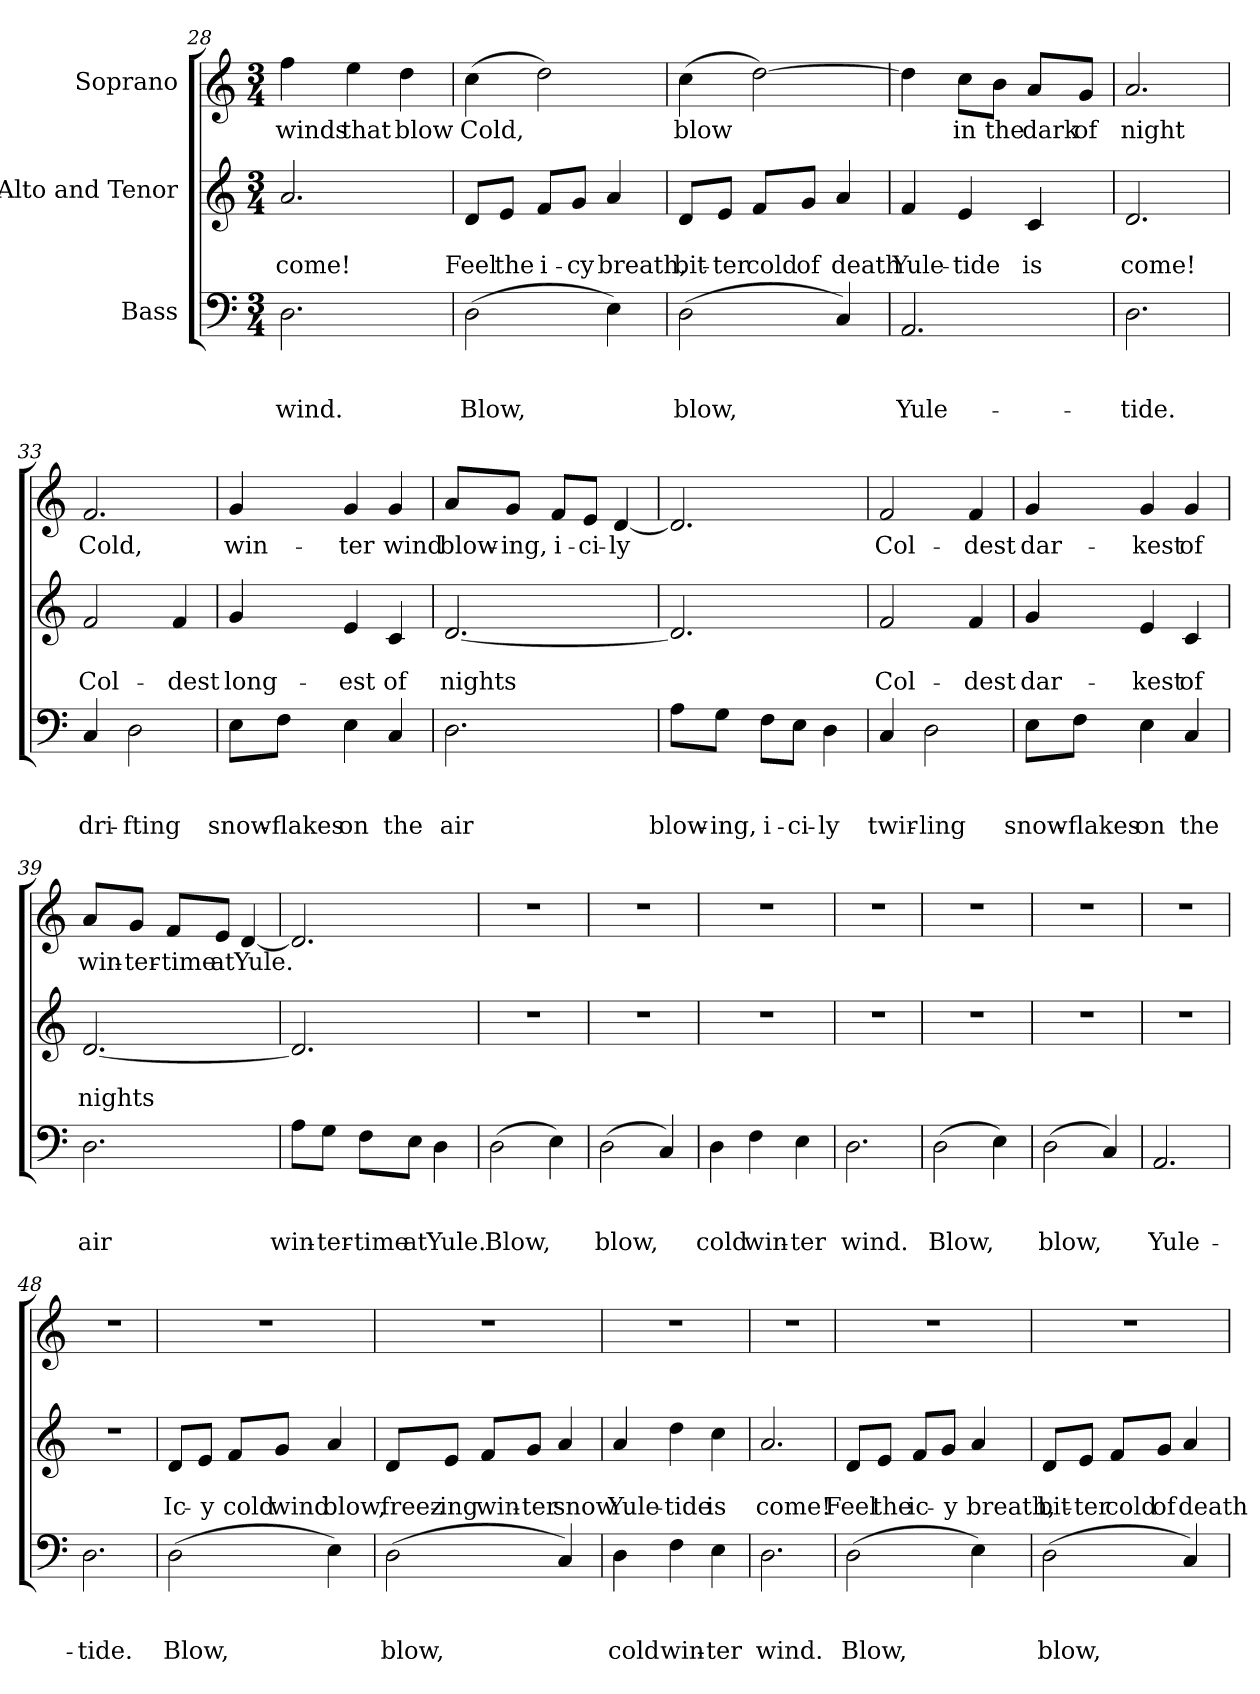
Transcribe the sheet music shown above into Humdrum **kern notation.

**kern	**text	**text	**text	**kern	**text	**text	**kern	**text
*part3	*part3	*part3	*part3	*part2	*part2	*part2	*part1	*part1
*staff3	*staff3	*staff3	*staff3	*staff2	*staff2	*staff2	*staff1	*staff1
*I"Bass	*	*	*	*I"Alto and Tenor	*	*	*I"Soprano	*
*clefF4	*	*	*	*clefG2	*	*	*clefG2	*
*k[]	*	*	*	*k[]	*	*	*k[]	*
*C:	*	*	*	*C:	*	*	*C:	*
*M3/4	*	*	*	*M3/4	*	*	*M3/4	*
=28	=28	=28	=28	=28	=28	=28	=28	=28
!	!	!	!LO:LY:b	!	!	!LO:LY:b	!	!LO:LY:b
2.D\	.	.	wind.	2.a/	.	come!	4ff\	winds
!	!	!	!	!	!	!	!	!LO:LY:b
.	.	.	.	.	.	.	4ee\	that
!	!	!	!	!	!	!	!	!LO:LY:b
.	.	.	.	.	.	.	4dd\	blow
=29	=29	=29	=29	=29	=29	=29	=29	=29
!	!	!	!LO:LY:b	!	!	!LO:LY:b	!	!LO:LY:b
(>2D\	.	.	Blow,	8d/L	.	Feel	(>4cc\	Cold,
!	!	!	!	!	!	!LO:LY:b	!	!
.	.	.	.	8e/J	.	the	.	.
!	!	!	!	!	!	!LO:LY:b	!	!
.	.	.	.	8f/L	.	i-	2dd\)	.
!	!	!	!	!	!	!LO:LY:b	!	!
.	.	.	.	8g/J	.	-cy	.	.
!	!	!	!	!	!	!LO:LY:b	!	!
4E\)	.	.	.	4a/	.	breath,	.	.
=30	=30	=30	=30	=30	=30	=30	=30	=30
!	!	!	!LO:LY:b	!	!	!LO:LY:b	!	!LO:LY:b
(>2D\	.	.	blow,	8d/L	.	bit-	(>4cc\	blow
!	!	!	!	!	!	!LO:LY:b	!	!
.	.	.	.	8e/J	.	-ter	.	.
!	!	!	!	!	!	!LO:LY:b	!	!
.	.	.	.	8f/L	.	cold	[>2dd\)	.
!	!	!	!	!	!	!LO:LY:b	!	!
.	.	.	.	8g/J	.	of	.	.
!	!	!	!	!	!	!LO:LY:b	!	!
4C/)	.	.	.	4a/	.	death	.	.
=31	=31	=31	=31	=31	=31	=31	=31	=31
!	!	!	!LO:LY:b	!	!	!LO:LY:b	!	!
2.AA/	.	.	Yule-	4f/	.	Yule-	4dd\]	.
!	!	!	!	!	!	!LO:LY:b	!	!LO:LY:b
.	.	.	.	4e/	.	-tide	8cc\L	in
!	!	!	!	!	!	!	!	!LO:LY:b
.	.	.	.	.	.	.	8b\J	the
!	!	!	!	!	!	!LO:LY:b	!	!LO:LY:b
.	.	.	.	4c/	.	is	8a/L	dark
!	!	!	!	!	!	!	!	!LO:LY:b
.	.	.	.	.	.	.	8g/J	of
!!LO:LB:g=z
=32	=32	=32	=32	=32	=32	=32	=32	=32
!	!	!	!LO:LY:b	!	!	!LO:LY:b	!	!LO:LY:b
2.D\	.	.	-tide.	2.d/	.	come!	2.a/	night
=33	=33	=33	=33	=33	=33	=33	=33	=33
!	!	!	!LO:LY:b	!	!	!LO:LY:b	!	!LO:LY:b
4C/	.	.	dri-	2f/	.	Col-	2.f/	Cold,
!	!	!	!LO:LY:b	!	!	!	!	!
2D\	.	.	-fting	.	.	.	.	.
!	!	!	!	!	!	!LO:LY:b	!	!
.	.	.	.	4f/	.	-dest	.	.
=34	=34	=34	=34	=34	=34	=34	=34	=34
!	!	!	!LO:LY:b	!	!	!LO:LY:b	!	!LO:LY:b
8E\L	.	.	snow-	4g/	.	long-	4g/	win-
!	!	!	!LO:LY:b	!	!	!	!	!
8F\J	.	.	-flakes	.	.	.	.	.
!	!	!	!LO:LY:b	!	!	!LO:LY:b	!	!LO:LY:b
4E\	.	.	on	4e/	.	-est	4g/	-ter
!	!	!	!LO:LY:b	!	!	!LO:LY:b	!	!LO:LY:b
4C/	.	.	the	4c/	.	of	4g/	wind
=35	=35	=35	=35	=35	=35	=35	=35	=35
!	!	!	!LO:LY:b	!	!	!LO:LY:b	!	!LO:LY:b
2.D\	.	.	air	[<2.d/	.	nights	8a/L	blow-
!	!	!	!	!	!	!	!	!LO:LY:b
.	.	.	.	.	.	.	8g/J	-ing,
!	!	!	!	!	!	!	!	!LO:LY:b
.	.	.	.	.	.	.	8f/L	i-
!	!	!	!	!	!	!	!	!LO:LY:b
.	.	.	.	.	.	.	8e/J	-ci-
!	!	!	!	!	!	!	!	!LO:LY:b
.	.	.	.	.	.	.	[<4d/	-ly
=36	=36	=36	=36	=36	=36	=36	=36	=36
!	!	!	!LO:LY:b	!	!	!	!	!
8A\L	.	.	blow-	2.d/]	.	.	2.d/]	.
!	!	!	!LO:LY:b	!	!	!	!	!
8G\J	.	.	-ing,	.	.	.	.	.
!	!	!	!LO:LY:b	!	!	!	!	!
8F\L	.	.	i-	.	.	.	.	.
!	!	!	!LO:LY:b	!	!	!	!	!
8E\J	.	.	-ci-	.	.	.	.	.
!	!	!	!LO:LY:b	!	!	!	!	!
4D\	.	.	-ly	.	.	.	.	.
!!LO:LB:g=z
=37	=37	=37	=37	=37	=37	=37	=37	=37
!	!	!	!LO:LY:b	!	!	!LO:LY:b	!	!LO:LY:b
4C/	.	.	twir-	2f/	.	Col-	2f/	Col-
!	!	!	!LO:LY:b	!	!	!	!	!
2D\	.	.	-ling	.	.	.	.	.
!	!	!	!	!	!	!LO:LY:b	!	!LO:LY:b
.	.	.	.	4f/	.	-dest	4f/	-dest
=38	=38	=38	=38	=38	=38	=38	=38	=38
!	!	!	!LO:LY:b	!	!	!LO:LY:b	!	!LO:LY:b
8E\L	.	.	snow-	4g/	.	dar-	4g/	dar-
!	!	!	!LO:LY:b	!	!	!	!	!
8F\J	.	.	-flakes	.	.	.	.	.
!	!	!	!LO:LY:b	!	!	!LO:LY:b	!	!LO:LY:b
4E\	.	.	on	4e/	.	-kest	4g/	-kest
!	!	!	!LO:LY:b	!	!	!LO:LY:b	!	!LO:LY:b
4C/	.	.	the	4c/	.	of	4g/	of
=39	=39	=39	=39	=39	=39	=39	=39	=39
!	!	!	!LO:LY:b	!	!	!LO:LY:b	!	!LO:LY:b
2.D\	.	.	air	[<2.d/	.	nights	8a/L	win-
!	!	!	!	!	!	!	!	!LO:LY:b
.	.	.	.	.	.	.	8g/J	-ter-
!	!	!	!	!	!	!	!	!LO:LY:b
.	.	.	.	.	.	.	8f/L	-time
!	!	!	!	!	!	!	!	!LO:LY:b
.	.	.	.	.	.	.	8e/J	at
!	!	!	!	!	!	!	!	!LO:LY:b
.	.	.	.	.	.	.	[<4d/	Yule.
=40	=40	=40	=40	=40	=40	=40	=40	=40
!	!	!	!LO:LY:b	!	!	!	!	!
8A\L	.	.	win-	2.d/]	.	.	2.d/]	.
!	!	!	!LO:LY:b	!	!	!	!	!
8G\J	.	.	-ter-	.	.	.	.	.
!	!	!	!LO:LY:b	!	!	!	!	!
8F\L	.	.	-time	.	.	.	.	.
!	!	!	!LO:LY:b	!	!	!	!	!
8E\J	.	.	at	.	.	.	.	.
!	!	!	!LO:LY:b	!	!	!	!	!
4D\	.	.	Yule.	.	.	.	.	.
=41	=41	=41	=41	=41	=41	=41	=41	=41
!	!	!	!LO:LY:b	!	!	!	!	!
(>2D\	.	.	Blow,	2.r	.	.	2.r	.
4E\)	.	.	.	.	.	.	.	.
!!LO:LB:g=z
=42	=42	=42	=42	=42	=42	=42	=42	=42
!	!	!	!LO:LY:b	!	!	!	!	!
(>2D\	.	.	blow,	2.r	.	.	2.r	.
4C/)	.	.	.	.	.	.	.	.
=43	=43	=43	=43	=43	=43	=43	=43	=43
!	!	!	!LO:LY:b	!	!	!	!	!
4D\	.	.	cold	2.r	.	.	2.r	.
!	!	!	!LO:LY:b	!	!	!	!	!
4F\	.	.	win-	.	.	.	.	.
!	!	!	!LO:LY:b	!	!	!	!	!
4E\	.	.	-ter	.	.	.	.	.
=44	=44	=44	=44	=44	=44	=44	=44	=44
!	!	!	!LO:LY:b	!	!	!	!	!
2.D\	.	.	wind.	2.r	.	.	2.r	.
=45	=45	=45	=45	=45	=45	=45	=45	=45
!	!	!	!LO:LY:b	!	!	!	!	!
(>2D\	.	.	Blow,	2.r	.	.	2.r	.
4E\)	.	.	.	.	.	.	.	.
=46	=46	=46	=46	=46	=46	=46	=46	=46
!	!	!	!LO:LY:b	!	!	!	!	!
(>2D\	.	.	blow,	2.r	.	.	2.r	.
4C/)	.	.	.	.	.	.	.	.
=47	=47	=47	=47	=47	=47	=47	=47	=47
!	!	!	!LO:LY:b	!	!	!	!	!
2.AA/	.	.	Yule-	2.r	.	.	2.r	.
!!LO:PB:g=z
=48	=48	=48	=48	=48	=48	=48	=48	=48
!	!	!	!LO:LY:b	!	!	!	!	!
2.D\	.	.	-tide.	2.r	.	.	2.r	.
=49	=49	=49	=49	=49	=49	=49	=49	=49
!	!	!	!LO:LY:b	!	!	!LO:LY:b	!	!
(>2D\	.	.	Blow,	8d/L	.	Ic-	2.r	.
!	!	!	!	!	!	!LO:LY:b	!	!
.	.	.	.	8e/J	.	-y	.	.
!	!	!	!	!	!	!LO:LY:b	!	!
.	.	.	.	8f/L	.	cold	.	.
!	!	!	!	!	!	!LO:LY:b	!	!
.	.	.	.	8g/J	.	wind	.	.
!	!	!	!	!	!	!LO:LY:b	!	!
4E\)	.	.	.	4a/	.	blow,	.	.
=50	=50	=50	=50	=50	=50	=50	=50	=50
!	!	!	!LO:LY:b	!	!	!LO:LY:b	!	!
(>2D\	.	.	blow,	8d/L	.	freez-	2.r	.
!	!	!	!	!	!	!LO:LY:b	!	!
.	.	.	.	8e/J	.	-ing	.	.
!	!	!	!	!	!	!LO:LY:b	!	!
.	.	.	.	8f/L	.	win-	.	.
!	!	!	!	!	!	!LO:LY:b	!	!
.	.	.	.	8g/J	.	-ter	.	.
!	!	!	!	!	!	!LO:LY:b	!	!
4C/)	.	.	.	4a/	.	snow	.	.
=51	=51	=51	=51	=51	=51	=51	=51	=51
!	!	!	!LO:LY:b	!	!	!LO:LY:b	!	!
4D\	.	.	cold	4a/	.	Yule-	2.r	.
!	!	!	!LO:LY:b	!	!	!LO:LY:b	!	!
4F\	.	.	win-	4dd\	.	-tide	.	.
!	!	!	!LO:LY:b	!	!	!LO:LY:b	!	!
4E\	.	.	-ter	4cc\	.	is	.	.
=52	=52	=52	=52	=52	=52	=52	=52	=52
!	!	!	!LO:LY:b	!	!	!LO:LY:b	!	!
2.D\	.	.	wind.	2.a/	.	come!	2.r	.
!!LO:PB:g=z
=53	=53	=53	=53	=53	=53	=53	=53	=53
!	!	!	!LO:LY:b	!	!	!LO:LY:b	!	!
(>2D\	.	.	Blow,	8d/L	.	Feel	2.r	.
!	!	!	!	!	!	!LO:LY:b	!	!
.	.	.	.	8e/J	.	the	.	.
!	!	!	!	!	!	!LO:LY:b	!	!
.	.	.	.	8f/L	.	ic-	.	.
!	!	!	!	!	!	!LO:LY:b	!	!
.	.	.	.	8g/J	.	-y	.	.
!	!	!	!	!	!	!LO:LY:b	!	!
4E\)	.	.	.	4a/	.	breath,	.	.
=54	=54	=54	=54	=54	=54	=54	=54	=54
!	!	!	!LO:LY:b	!	!	!LO:LY:b	!	!
(>2D\	.	.	blow,	8d/L	.	bit-	2.r	.
!	!	!	!	!	!	!LO:LY:b	!	!
.	.	.	.	8e/J	.	-ter	.	.
!	!	!	!	!	!	!LO:LY:b	!	!
.	.	.	.	8f/L	.	cold	.	.
!	!	!	!	!	!	!LO:LY:b	!	!
.	.	.	.	8g/J	.	of	.	.
!	!	!	!	!	!	!LO:LY:b	!	!
4C/)	.	.	.	4a/	.	death	.	.
=	=	=	=	=	=	=	=	=
*-	*-	*-	*-	*-	*-	*-	*-	*-
